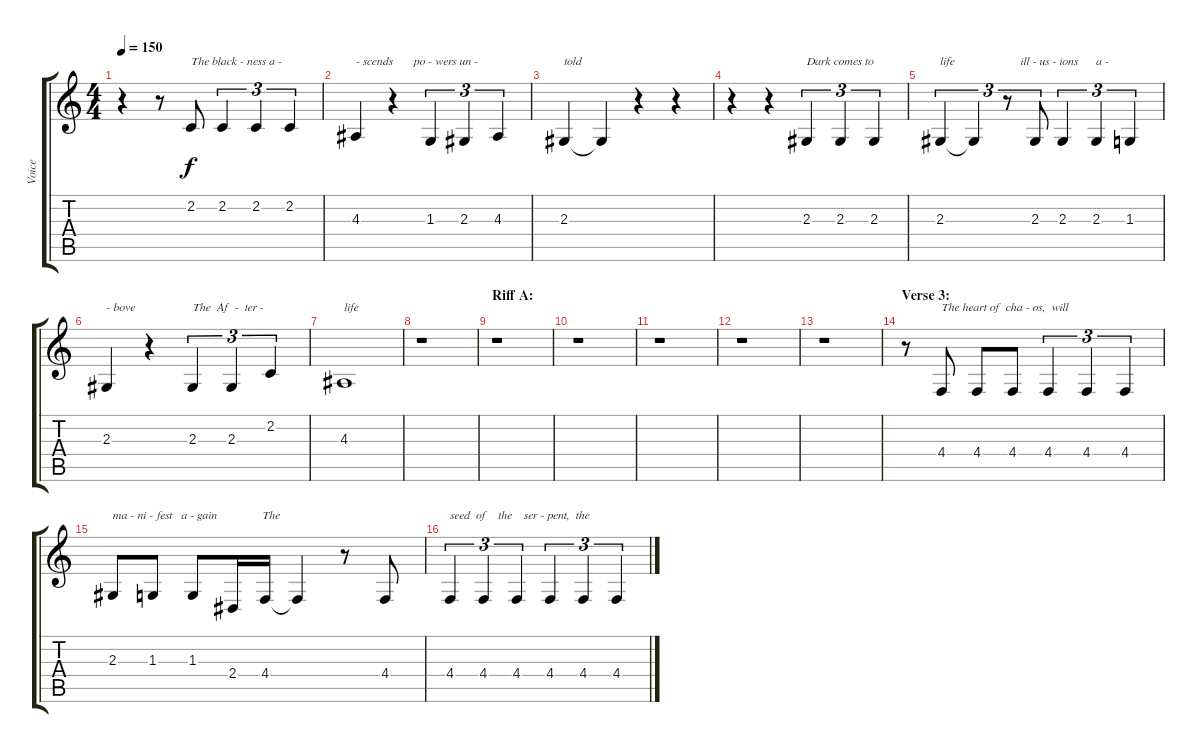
\track ("Voice" "Voice") {instrument violin}
\staff {score tabs}
\tuning (Eb4 Bb3 Gb3 Db3 Ab2 Eb2) {hide}
\ts (4 4)
\tempo 150
\clef g2
\ks c
r.4{dy f} r.8 2.2.8{txt "The black - ness a -"} 2.2.4{tu (3 2)} 2.2.4{tu (3 2)} 2.2.4{tu (3 2)} |
4.3.4{txt "- scends       po - wers un -"} r.4 1.3.4{tu (3 2)} 2.3.4{tu (3 2)} 4.3.4{tu (3 2)} |
2.3.4{txt "told"} 2.3{t}.4 r.4 r.4 |
r.4 r.4 2.3.4{tu (3 2) txt "Dark comes to"} 2.3.4{tu (3 2)} 2.3.4{tu (3 2)} |
2.3.4{tu (3 2) txt "life                      ill - us - ions      a -"} 2.3{t}.4{tu (3 2)} r.8{tu (3 2)} 2.3.8{tu (3 2)} 2.3.4{tu (3 2)} 2.3.4{tu (3 2)} 1.3.4{tu (3 2)} |
2.3.4{txt "- bove"} r.4 2.3.4{tu (3 2) txt "The  Af  -  ter -"} 2.3.4{tu (3 2)} 2.2.4{tu (3 2)} |
4.3.1{txt "life"} |
r.1 |
\section ("" "Riff A:")
r.1 |
r.1 |
r.1 |
r.1 |
r.1 |
\section ("" "Verse 3:")
r.8 4.4.8{txt "The heart of  cha - os,  will"} 4.4.8 4.4.8 4.4.4{tu (3 2)} 4.4.4{tu (3 2)} 4.4.4{tu (3 2)} |
2.3.8{txt "ma - ni - fest   a - gain               The"} 1.3.8 1.3.8 2.4.16 4.4.16 4.4{t}.4 r.8 4.4.8 |
4.4.4{tu (3 2) txt "seed  of    the    ser - pent,  the"} 4.4.4{tu (3 2)} 4.4.4{tu (3 2)} 4.4.4{tu (3 2)} 4.4.4{tu (3 2)} 4.4.4{tu (3 2)}
